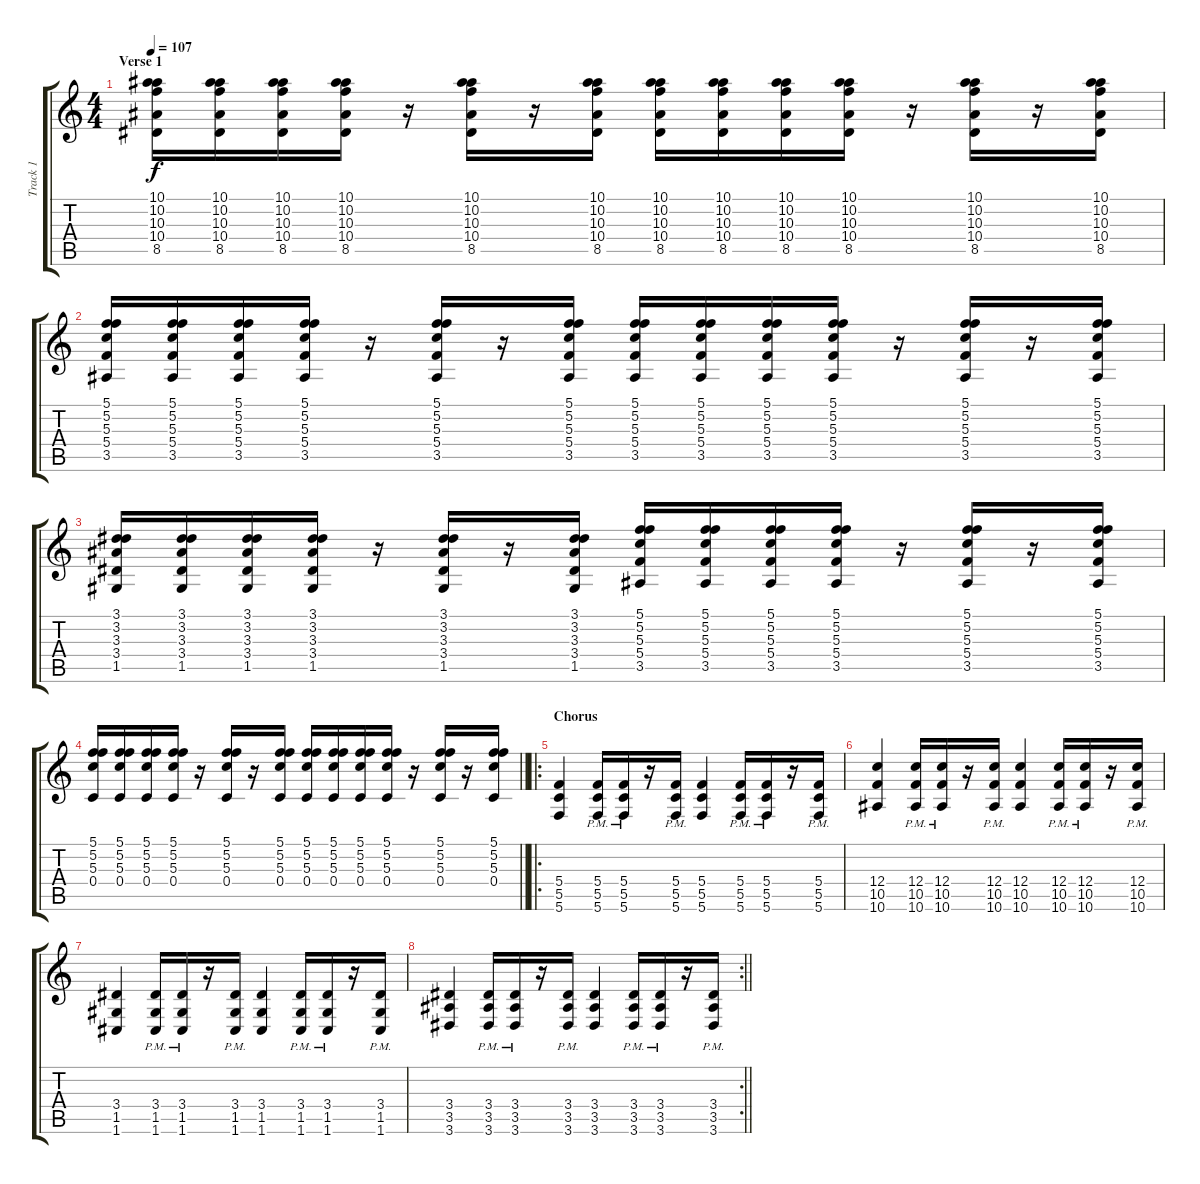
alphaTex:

\track ("Track 1" "Track 1") {instrument distortionguitar}
\staff {score tabs}
\tuning (C4 C4 G3 C3 G2 C2) {hide}
\ts (4 4)
\section ("" "Verse 1")
\tempo 107
\clef g2
\ks c
(10.1 10.2 10.3 10.4 8.5).16{dy f} (10.1 10.2 10.3 10.4 8.5).16 (10.1 10.2 10.3 10.4 8.5).16 (10.1 10.2 10.3 10.4 8.5).16 r.16 (10.1 10.2 10.3 10.4 8.5).16 r.16 (10.1 10.2 10.3 10.4 8.5).16 (10.1 10.2 10.3 10.4 8.5).16 (10.1 10.2 10.3 10.4 8.5).16 (10.1 10.2 10.3 10.4 8.5).16 (10.1 10.2 10.3 10.4 8.5).16 r.16 (10.1 10.2 10.3 10.4 8.5).16 r.16 (10.1 10.2 10.3 10.4 8.5).16 |
(5.1 5.2 5.3 5.4 3.5).16 (5.1 5.2 5.3 5.4 3.5).16 (5.1 5.2 5.3 5.4 3.5).16 (5.1 5.2 5.3 5.4 3.5).16 r.16 (5.1 5.2 5.3 5.4 3.5).16 r.16 (5.1 5.2 5.3 5.4 3.5).16 (5.1 5.2 5.3 5.4 3.5).16 (5.1 5.2 5.3 5.4 3.5).16 (5.1 5.2 5.3 5.4 3.5).16 (5.1 5.2 5.3 5.4 3.5).16 r.16 (5.1 5.2 5.3 5.4 3.5).16 r.16 (5.1 5.2 5.3 5.4 3.5).16 |
(3.1 3.2 3.3 3.4 1.5).16 (3.1 3.2 3.3 3.4 1.5).16 (3.1 3.2 3.3 3.4 1.5).16 (3.1 3.2 3.3 3.4 1.5).16 r.16 (3.1 3.2 3.3 3.4 1.5).16 r.16 (3.1 3.2 3.3 3.4 1.5).16 (5.1 5.2 5.3 5.4 3.5).16 (5.1 5.2 5.3 5.4 3.5).16 (5.1 5.2 5.3 5.4 3.5).16 (5.1 5.2 5.3 5.4 3.5).16 r.16 (5.1 5.2 5.3 5.4 3.5).16 r.16 (5.1 5.2 5.3 5.4 3.5).16 |
\barLineRight lightlight
(5.1 5.2 5.3 0.4).16 (5.1 5.2 5.3 0.4).16 (5.1 5.2 5.3 0.4).16 (5.1 5.2 5.3 0.4).16 r.16 (5.1 5.2 5.3 0.4).16 r.16 (5.1 5.2 5.3 0.4).16 (5.1 5.2 5.3 0.4).16 (5.1 5.2 5.3 0.4).16 (5.1 5.2 5.3 0.4).16 (5.1 5.2 5.3 0.4).16 r.16 (5.1 5.2 5.3 0.4).16 r.16 (5.1 5.2 5.3 0.4).16 |
\ro
\section ("" "Chorus")
(5.4 5.5 5.6).4{instrument distortionguitar} (5.4{pm} 5.5{pm} 5.6{pm}).16 (5.4{pm} 5.5{pm} 5.6{pm}).16 r.16 (5.4{pm} 5.5{pm} 5.6{pm}).16 (5.4 5.5 5.6).4 (5.4{pm} 5.5{pm} 5.6{pm}).16 (5.4{pm} 5.5{pm} 5.6{pm}).16 r.16 (5.4{pm} 5.5{pm} 5.6{pm}).16 |
(12.4 10.5 10.6).4 (12.4{pm} 10.5{pm} 10.6{pm}).16 (12.4{pm} 10.5{pm} 10.6{pm}).16 r.16 (12.4{pm} 10.5{pm} 10.6{pm}).16 (12.4 10.5 10.6).4 (12.4{pm} 10.5{pm} 10.6{pm}).16 (12.4{pm} 10.5{pm} 10.6{pm}).16 r.16 (12.4{pm} 10.5{pm} 10.6{pm}).16 |
(3.4 1.5 1.6).4 (3.4{pm} 1.5{pm} 1.6{pm}).16 (3.4{pm} 1.5{pm} 1.6{pm}).16 r.16 (3.4{pm} 1.5{pm} 1.6{pm}).16 (3.4 1.5 1.6).4 (3.4{pm} 1.5{pm} 1.6{pm}).16 (3.4{pm} 1.5{pm} 1.6{pm}).16 r.16 (3.4{pm} 1.5{pm} 1.6{pm}).16 |
\rc 2
\barLineRight lightlight
(3.4 3.5 3.6).4 (3.4{pm} 3.5{pm} 3.6{pm}).16 (3.4{pm} 3.5{pm} 3.6{pm}).16 r.16 (3.4{pm} 3.5{pm} 3.6{pm}).16 (3.4 3.5 3.6).4 (3.4{pm} 3.5{pm} 3.6{pm}).16 (3.4{pm} 3.5{pm} 3.6{pm}).16 r.16 (3.4{pm} 3.5{pm} 3.6{pm}).16
